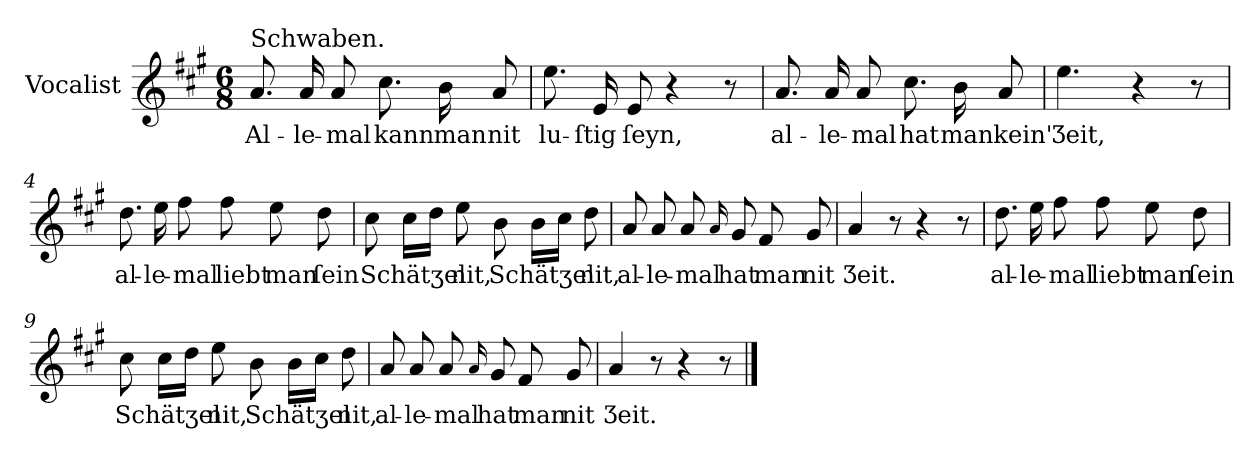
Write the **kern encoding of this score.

**kern	**text
*part1	*part1
*staff1	*staff1
*I"Vocalist	*
*k[f#c#g#]	*
*A:	*
*M6/8	*
=	=
!LO:TX:a:t=Schwaben.	!
8.a	Al-
16a	-le-
8a	-mal
8.cc#	kann
16b	man
8a	nit
=1	=1
8.ee	lu-
16e	-ſtig
8e	ſeyn,
4r	.
8r	.
=2	=2
8.a	al-
16a	-le-
8a	-mal
8.cc#	hat
16b	man
8a	kein'
=3	=3
4.ee	Ʒeit,
4r	.
8r	.
=4	=4
8.dd	al-
16ee	-le-
8ff#	-mal
8ff#	liebt
8ee	man
8dd	ſein
=5	=5
8cc#	Schätʒel
16cc#LL	.
16ddJJ	.
8ee	nit,
8b	Schätʒel
16bLL	.
16cc#JJ	.
8dd	nit,
=6	=6
8a	al-
8a	-le-
8a	-mal
16qqa	.
8g#	hat
8f#	man
8g#	nit
=7	=7
4a	Ʒeit.
8r	.
4r	.
8r	.
=8	=8
8.dd	al-
16ee	-le-
8ff#	-mal
8ff#	liebt
8ee	man
8dd	ſein
=9	=9
8cc#	Schätʒel
16cc#LL	.
16ddJJ	.
8ee	nit,
8b	Schätʒel
16bLL	.
16cc#JJ	.
8dd	nit,
=10	=10
8a	al-
8a	-le-
8a	-mal
16qqa	.
8g#	hat
8f#	man
8g#	nit
=11	=11
4a	Ʒeit.
8r	.
4r	.
8r	.
==	==
*-	*-
